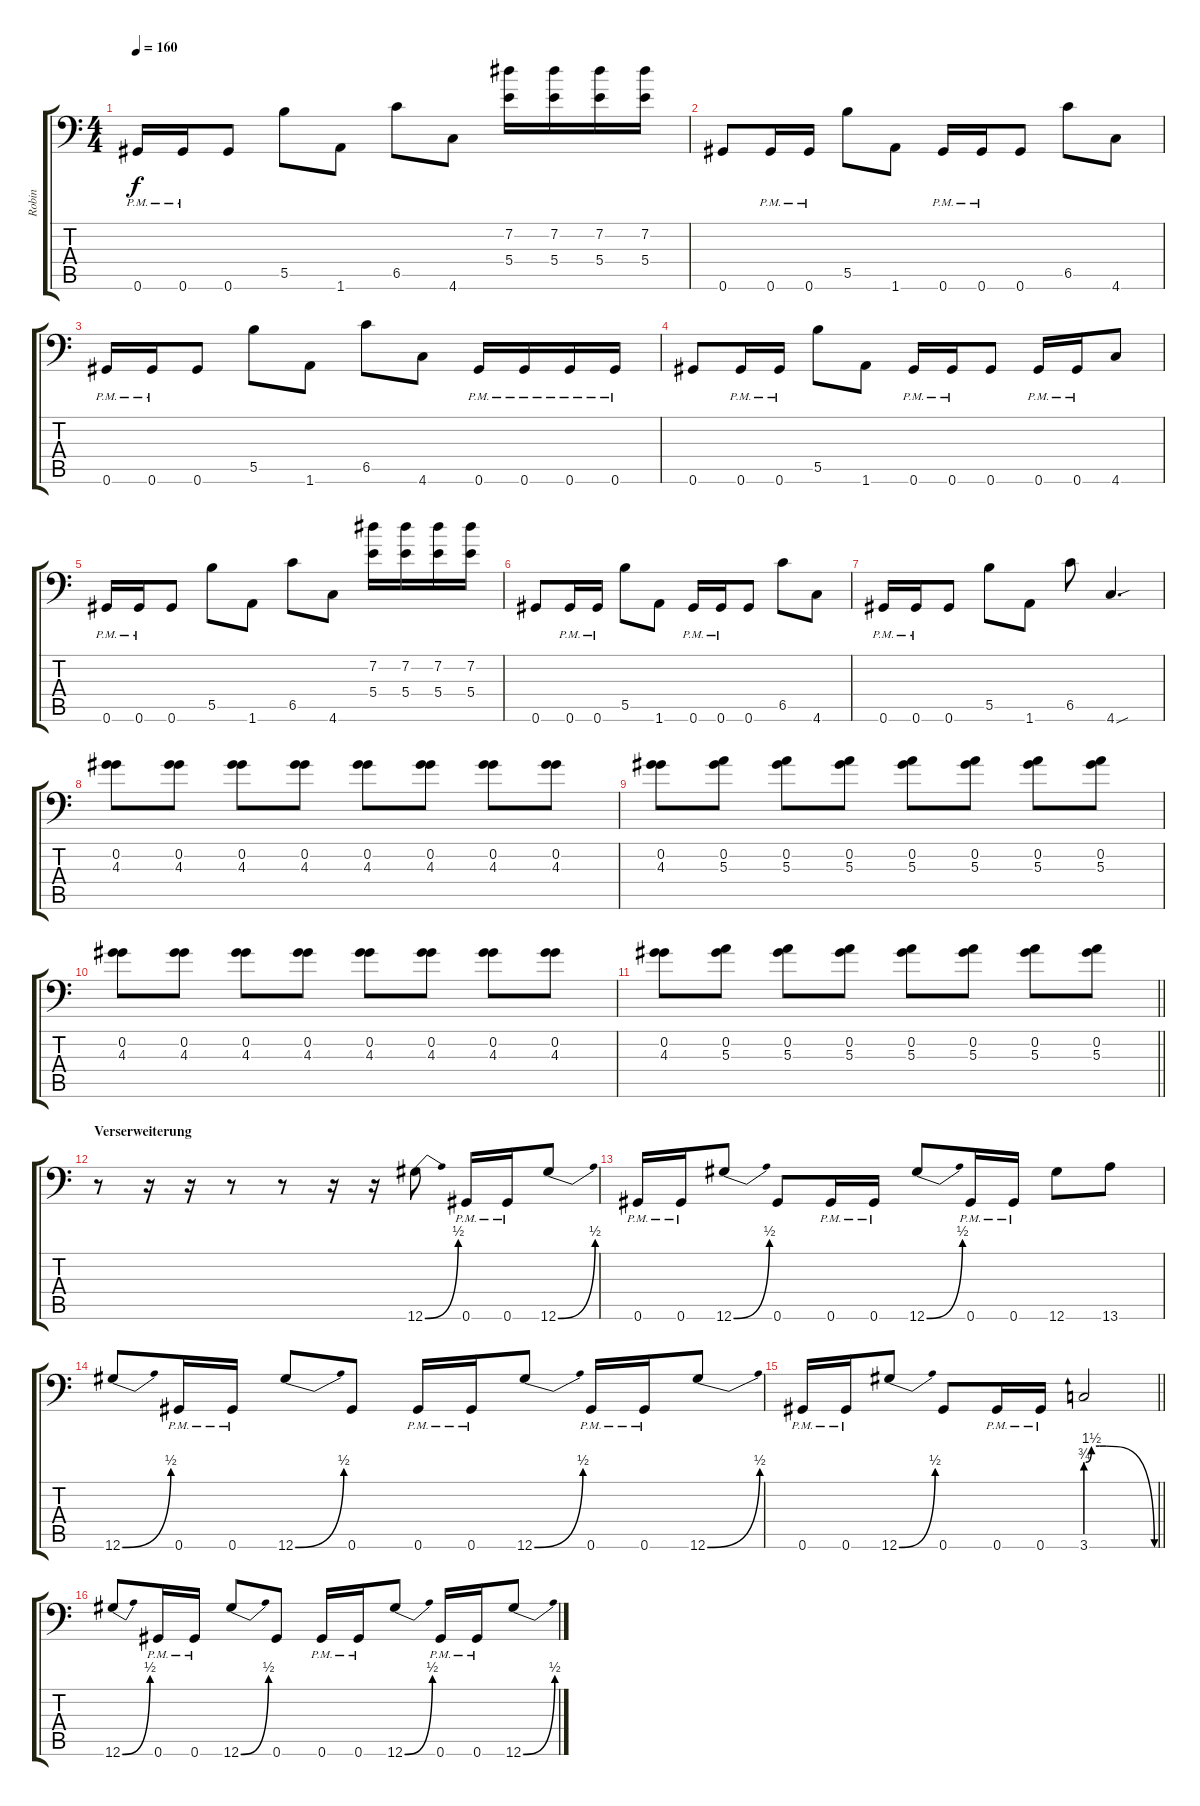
\track ("Robin" "Robin") {instrument distortionguitar}
\staff {score tabs}
\tuning (Db4 Ab3 E3 B2 Gb2 Ab1) {hide}
\ts (4 4)
\tempo 160
\clef f4
\ks c
0.6{pm}.16{dy f} 0.6{pm}.16 0.6.8 5.5.8 1.6.8 6.5.8 4.6.8 (7.2 5.4).16 (7.2 5.4).16 (7.2 5.4).16 (7.2 5.4).16 |
0.6.8 0.6{pm}.16 0.6{pm}.16 5.5.8 1.6.8 0.6{pm}.16 0.6{pm}.16 0.6.8 6.5.8 4.6.8 |
0.6{pm}.16 0.6{pm}.16 0.6.8 5.5.8 1.6.8 6.5.8 4.6.8 0.6{pm}.16 0.6{pm}.16 0.6{pm}.16 0.6{pm}.16 |
0.6.8 0.6{pm}.16 0.6{pm}.16 5.5.8 1.6.8 0.6{pm}.16 0.6{pm}.16 0.6.8 0.6{pm}.16 0.6{pm}.16 4.6.8 |
0.6{pm}.16 0.6{pm}.16 0.6.8 5.5.8 1.6.8 6.5.8 4.6.8 (7.2 5.4).16 (7.2 5.4).16 (7.2 5.4).16 (7.2 5.4).16 |
0.6.8 0.6{pm}.16 0.6{pm}.16 5.5.8 1.6.8 0.6{pm}.16 0.6{pm}.16 0.6.8 6.5.8 4.6.8 |
0.6{pm}.16 0.6{pm}.16 0.6.8 5.5.8 1.6.8 6.5.8 4.6{sou}.4{d} |
(0.2 4.3).8 (0.2 4.3).8 (0.2 4.3).8 (0.2 4.3).8 (0.2 4.3).8 (0.2 4.3).8 (0.2 4.3).8 (0.2 4.3).8 |
(0.2 4.3).8 (0.2 5.3).8 (0.2 5.3).8 (0.2 5.3).8 (0.2 5.3).8 (0.2 5.3).8 (0.2 5.3).8 (0.2 5.3).8 |
(0.2 4.3).8 (0.2 4.3).8 (0.2 4.3).8 (0.2 4.3).8 (0.2 4.3).8 (0.2 4.3).8 (0.2 4.3).8 (0.2 4.3).8 |
\barLineRight lightlight
(0.2 4.3).8 (0.2 5.3).8 (0.2 5.3).8 (0.2 5.3).8 (0.2 5.3).8 (0.2 5.3).8 (0.2 5.3).8 (0.2 5.3).8 |
\section ("" "Verserweiterung")
r.8 r.16 r.16 r.8 r.8 r.16 r.16 12.6{be (bend 0 0 60 2)}.8 0.6{pm}.16 0.6{pm}.16 12.6{be (bend 0 0 60 2)}.8 |
0.6{pm}.16 0.6{pm}.16 12.6{be (bend 0 0 60 2)}.8 0.6.8 0.6{pm}.16 0.6{pm}.16 12.6{be (bend 0 0 60 2)}.8 0.6{pm}.16 0.6{pm}.16 12.6.8 13.6.8 |
12.6{be (bend 0 0 60 2)}.8 0.6{pm}.16 0.6{pm}.16 12.6{be (bend 0 0 60 2)}.8 0.6.8 0.6{pm}.16 0.6{pm}.16 12.6{be (bend 0 0 60 2)}.8 0.6{pm}.16 0.6{pm}.16 12.6{be (bend 0 0 60 2)}.8 |
\barLineRight lightlight
0.6{pm}.16 0.6{pm}.16 12.6{be (bend 0 0 60 2)}.8 0.6.8 0.6{pm}.16 0.6{pm}.16 3.6{be (custom 0 3 5 6 12 6 18 6 60 0)}.2 |
12.6{be (bend 0 0 60 2)}.8 0.6{pm}.16 0.6{pm}.16 12.6{be (bend 0 0 60 2)}.8 0.6.8 0.6{pm}.16 0.6{pm}.16 12.6{be (bend 0 0 60 2)}.8 0.6{pm}.16 0.6{pm}.16 12.6{be (bend 0 0 60 2)}.8
